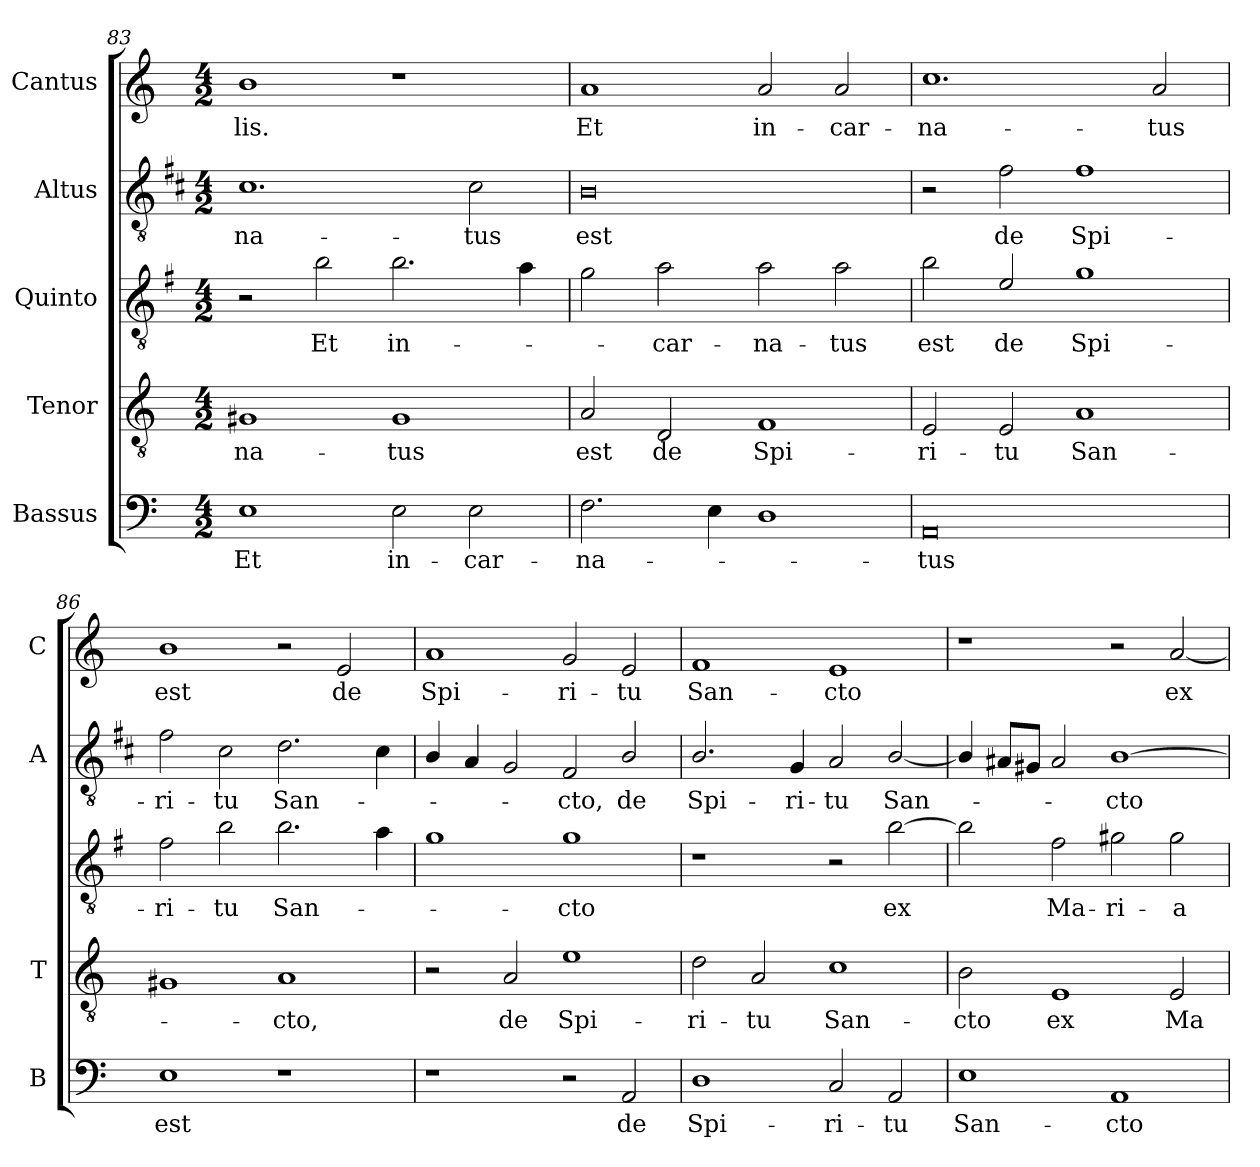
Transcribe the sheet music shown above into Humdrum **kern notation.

**kern	**text	**kern	**text	**kern	**text	**kern	**text	**kern	**text
*part5	*part5	*part4	*part4	*part3	*part3	*part2	*part2	*part1	*part1
*staff5	*staff5	*staff4	*staff4	*staff3	*staff3	*staff2	*staff2	*staff1	*staff1
*I"Bassus	*	*I"Tenor	*	*I"Quinto	*	*I"Altus	*	*I"Cantus	*
*I'B	*	*I'T	*	*	*	*I'A	*	*I'C	*
*clefF4	*	*clefGv2	*	*clefGv2	*	*clefGv2	*	*clefG2	*
*	*	*	*	*ITrd4c7	*	*ITrd1c2	*	*	*
*k[]	*	*k[]	*	*k[]	*	*k[]	*	*k[]	*
*C:	*	*C:	*	*C:	*	*C:	*	*C:	*
*M4/2	*	*M4/2	*	*M4/2	*	*M4/2	*	*M4/2	*
=83	=83	=83	=83	=83	=83	=83	=83	=83	=83
!	!LO:LY:b	!	!LO:LY:b	!	!	!	!LO:LY:b	!	!LO:LY:b
1E	Et	1G#X	-na-	2r	.	1.B	-na-	1b	-lis.
!	!	!	!	!	!LO:LY:b	!	!	!	!
.	.	.	.	2e\	Et	.	.	.	.
!	!LO:LY:b	!	!LO:LY:b	!	!LO:LY:b	!	!	!	!
2E\	in-	1G#	-tus	2.e\	in-	.	.	1r	.
!	!LO:LY:b	!	!	!	!	!	!LO:LY:b	!	!
2E\	-car-	.	.	.	.	2B\	-tus	.	.
.	.	.	.	4d\	.	.	.	.	.
!!LO:LB:g=z
=84	=84	=84	=84	=84	=84	=84	=84	=84	=84
!	!LO:LY:b	!	!LO:LY:b	!	!	!	!LO:LY:b	!	!LO:LY:b
2.F\	-na-	2A/	est	2c\	.	0A	est	1a	Et
!	!	!	!LO:LY:b	!	!LO:LY:b	!	!	!	!
.	.	2D/	de	2d\	-car-	.	.	.	.
4E\	.	.	.	.	.	.	.	.	.
!	!	!	!LO:LY:b	!	!LO:LY:b	!	!	!	!LO:LY:b
1D	.	1F	Spi-	2d\	-na-	.	.	2a/	in-
!	!	!	!	!	!LO:LY:b	!	!	!	!LO:LY:b
.	.	.	.	2d\	-tus	.	.	2a/	-car-
=85	=85	=85	=85	=85	=85	=85	=85	=85	=85
!	!LO:LY:b	!	!LO:LY:b	!	!LO:LY:b	!	!	!	!LO:LY:b
0AA	-tus	2E/	-ri-	2e\	est	2r	.	1.cc	-na-
!	!	!	!LO:LY:b	!	!LO:LY:b	!	!LO:LY:b	!	!
.	.	2E/	-tu	2A/	de	2e\	de	.	.
!	!	!	!LO:LY:b	!	!LO:LY:b	!	!LO:LY:b	!	!
.	.	1A	San-	1c	Spi-	1e	Spi-	.	.
!	!	!	!	!	!	!	!	!	!LO:LY:b
.	.	.	.	.	.	.	.	2a/	-tus
=86	=86	=86	=86	=86	=86	=86	=86	=86	=86
!	!LO:LY:b	!	!	!	!LO:LY:b	!	!LO:LY:b	!	!LO:LY:b
1E	est	1G#X	.	2B\	-ri-	2e\	-ri-	1b	est
!	!	!	!	!	!LO:LY:b	!	!LO:LY:b	!	!
.	.	.	.	2e\	-tu	2B\	-tu	.	.
!	!	!	!LO:LY:b	!	!LO:LY:b	!	!LO:LY:b	!	!
1r	.	1A	-cto,	2.e\	San-	2.c\	San-	2r	.
!	!	!	!	!	!	!	!	!	!LO:LY:b
.	.	.	.	.	.	.	.	2e/	de
.	.	.	.	4d\	.	4B\	.	.	.
=87	=87	=87	=87	=87	=87	=87	=87	=87	=87
!	!	!	!	!	!	!	!	!	!LO:LY:b
1r	.	2r	.	1c	.	4A/	.	1a	Spi-
.	.	.	.	.	.	4G/	.	.	.
!	!	!	!LO:LY:b	!	!	!	!	!	!
.	.	2A/	de	.	.	2F/	.	.	.
!	!	!	!LO:LY:b	!	!LO:LY:b	!	!LO:LY:b	!	!LO:LY:b
2r	.	1e	Spi-	1c	-cto	2E/	-cto,	2g/	-ri-
!	!LO:LY:b	!	!	!	!	!	!LO:LY:b	!	!LO:LY:b
2AA/	de	.	.	.	.	2A/	de	2e/	-tu
=88	=88	=88	=88	=88	=88	=88	=88	=88	=88
!	!LO:LY:b	!	!LO:LY:b	!	!	!	!LO:LY:b	!	!LO:LY:b
1D	Spi-	2d\	-ri-	1r	.	2.A/	Spi-	1f	San-
!	!	!	!LO:LY:b	!	!	!	!	!	!
.	.	2A/	-tu	.	.	.	.	.	.
!	!	!	!	!	!	!	!LO:LY:b	!	!
.	.	.	.	.	.	4F/	-ri-	.	.
!	!LO:LY:b	!	!LO:LY:b	!	!	!	!LO:LY:b	!	!LO:LY:b
2C/	-ri-	1c	San-	2r	.	2G/	-tu	1e	-cto
!	!LO:LY:b	!	!	!	!LO:LY:b	!	!LO:LY:b	!	!
2AA/	-tu	.	.	[2e\	ex	[2A/	San-	.	.
=89	=89	=89	=89	=89	=89	=89	=89	=89	=89
!	!LO:LY:b	!	!LO:LY:b	!	!	!	!	!	!
1E	San-	2B\	-cto	2e\]	.	4A/]	.	1r	.
.	.	.	.	.	.	8G#X/L	.	.	.
.	.	.	.	.	.	8F#X/J	.	.	.
!	!	!	!LO:LY:b	!	!LO:LY:b	!	!	!	!
.	.	1E	ex	2B\	Ma-	2G#/	.	.	.
!	!LO:LY:b	!	!	!	!LO:LY:b	!	!LO:LY:b	!	!
1AA	-cto	.	.	2c#X\	-ri-	[1A	-cto	2r	.
!	!	!	!LO:LY:b	!	!LO:LY:b	!	!	!	!LO:LY:b
.	.	2E/	Ma-	2c#\	-a	.	.	[2a/	ex
=	=	=	=	=	=	=	=	=	=
*-	*-	*-	*-	*-	*-	*-	*-	*-	*-
